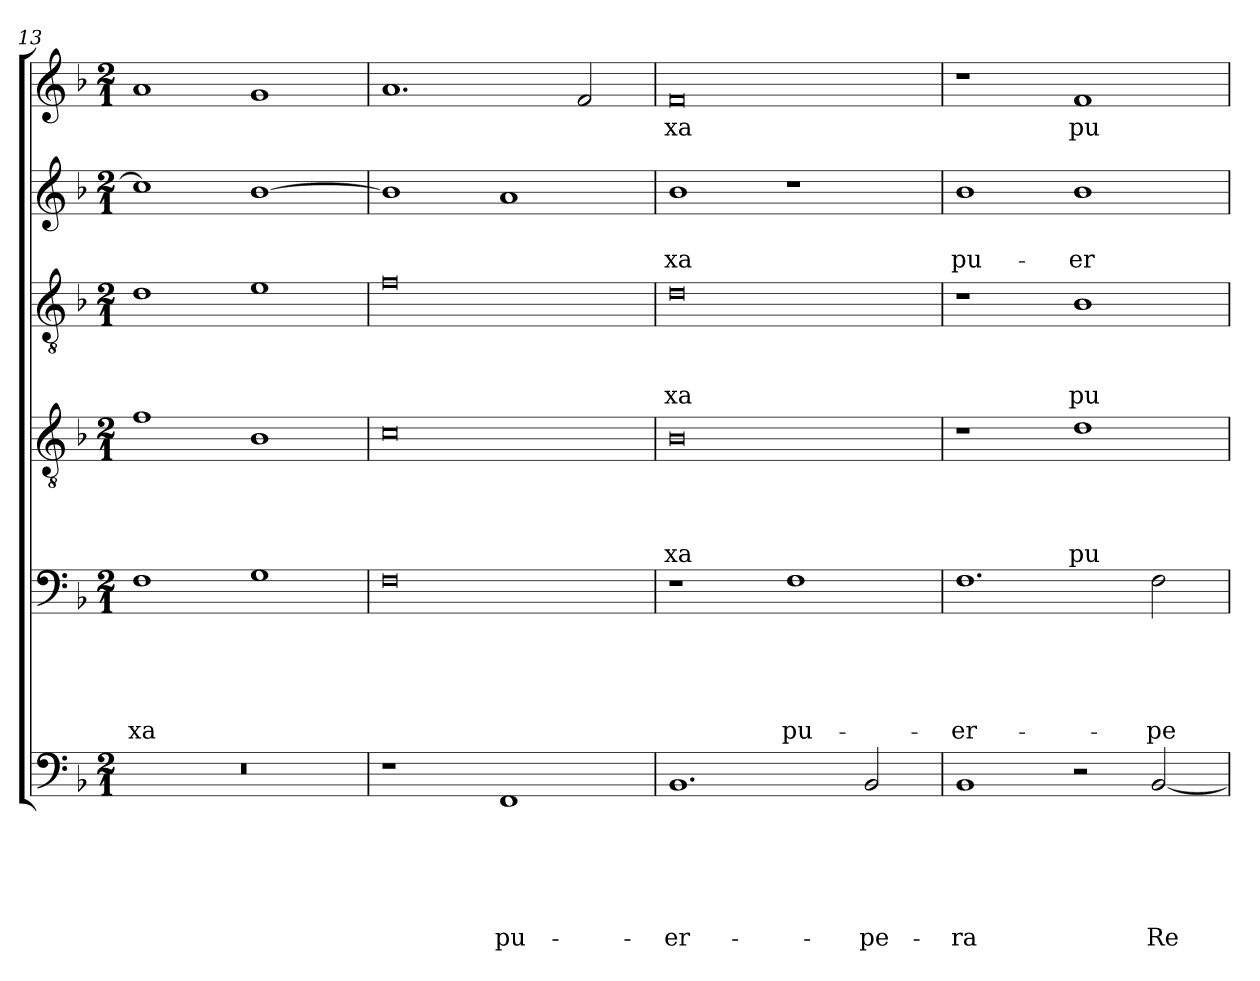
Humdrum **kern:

**kern	**text	**text	**text	**text	**text	**text	**kern	**text	**text	**text	**text	**text	**kern	**text	**text	**text	**text	**kern	**text	**text	**text	**kern	**text	**text	**kern	**text
*part6	*part6	*part6	*part6	*part6	*part6	*part6	*part5	*part5	*part5	*part5	*part5	*part5	*part4	*part4	*part4	*part4	*part4	*part3	*part3	*part3	*part3	*part2	*part2	*part2	*part1	*part1
*staff6	*staff6	*staff6	*staff6	*staff6	*staff6	*staff6	*staff5	*staff5	*staff5	*staff5	*staff5	*staff5	*staff4	*staff4	*staff4	*staff4	*staff4	*staff3	*staff3	*staff3	*staff3	*staff2	*staff2	*staff2	*staff1	*staff1
*clefF4	*	*	*	*	*	*	*clefF4	*	*	*	*	*	*clefGv2	*	*	*	*	*clefGv2	*	*	*	*clefG2	*	*	*clefG2	*
*k[b-]	*	*	*	*	*	*	*k[b-]	*	*	*	*	*	*k[b-]	*	*	*	*	*k[b-]	*	*	*	*k[b-]	*	*	*k[b-]	*
*F:	*	*	*	*	*	*	*F:	*	*	*	*	*	*F:	*	*	*	*	*F:	*	*	*	*F:	*	*	*F:	*
*M2/1	*	*	*	*	*	*	*M2/1	*	*	*	*	*	*M2/1	*	*	*	*	*M2/1	*	*	*	*M2/1	*	*	*M2/1	*
=13	=13	=13	=13	=13	=13	=13	=13	=13	=13	=13	=13	=13	=13	=13	=13	=13	=13	=13	=13	=13	=13	=13	=13	=13	=13	=13
!	!	!	!	!	!	!	!	!	!	!	!	!LO:LY:b	!	!	!	!	!	!	!	!	!	!	!	!	!	!
0r	.	.	.	.	.	.	1F	.	.	.	.	-xa	1f	.	.	.	.	1d	.	.	.	1cc]	.	.	1a	.
.	.	.	.	.	.	.	1G	.	.	.	.	.	1B-	.	.	.	.	1e	.	.	.	[1b-	.	.	1g	.
=14	=14	=14	=14	=14	=14	=14	=14	=14	=14	=14	=14	=14	=14	=14	=14	=14	=14	=14	=14	=14	=14	=14	=14	=14	=14	=14
1r	.	.	.	.	.	.	0F	.	.	.	.	.	0c	.	.	.	.	0f	.	.	.	1b-]	.	.	1.a	.
!	!	!	!	!	!	!LO:LY:b	!	!	!	!	!	!	!	!	!	!	!	!	!	!	!	!	!	!	!	!
1FF	.	.	.	.	.	pu-	.	.	.	.	.	.	.	.	.	.	.	.	.	.	.	1a	.	.	.	.
.	.	.	.	.	.	.	.	.	.	.	.	.	.	.	.	.	.	.	.	.	.	.	.	.	2f/	.
!!LO:LB:g=z
=15	=15	=15	=15	=15	=15	=15	=15	=15	=15	=15	=15	=15	=15	=15	=15	=15	=15	=15	=15	=15	=15	=15	=15	=15	=15	=15
!	!	!	!	!	!	!LO:LY:b	!	!	!	!	!	!	!	!	!	!	!LO:LY:b	!	!	!	!LO:LY:b	!	!	!LO:LY:b	!	!LO:LY:b
1.BB-	.	.	.	.	.	-er-	1r	.	.	.	.	.	0B-	.	.	.	-xa	0d	.	.	-xa	1b-	.	-xa	0f	-xa
!	!	!	!	!	!	!	!	!	!	!	!	!LO:LY:b	!	!	!	!	!	!	!	!	!	!	!	!	!	!
.	.	.	.	.	.	.	1F	.	.	.	.	pu-	.	.	.	.	.	.	.	.	.	1r	.	.	.	.
!	!	!	!	!	!	!LO:LY:b	!	!	!	!	!	!	!	!	!	!	!	!	!	!	!	!	!	!	!	!
2BB-/	.	.	.	.	.	-pe-	.	.	.	.	.	.	.	.	.	.	.	.	.	.	.	.	.	.	.	.
=16	=16	=16	=16	=16	=16	=16	=16	=16	=16	=16	=16	=16	=16	=16	=16	=16	=16	=16	=16	=16	=16	=16	=16	=16	=16	=16
!	!	!	!	!	!	!LO:LY:b	!	!	!	!	!	!LO:LY:b	!	!	!	!	!	!	!	!	!	!	!	!LO:LY:b	!	!
1BB-	.	.	.	.	.	-ra	1.F	.	.	.	.	-er-	1r	.	.	.	.	1r	.	.	.	1b-	.	pu-	1r	.
!	!	!	!	!	!	!	!	!	!	!	!	!	!	!	!	!	!LO:LY:b	!	!	!	!LO:LY:b	!	!	!LO:LY:b	!	!LO:LY:b
2r	.	.	.	.	.	.	.	.	.	.	.	.	1d	.	.	.	pu-	1B-	.	.	pu-	1b-	.	-er-	1f	pu-
!	!	!	!	!	!	!LO:LY:b	!	!	!	!	!	!LO:LY:b	!	!	!	!	!	!	!	!	!	!	!	!	!	!
[2BB-/	.	.	.	.	.	Re-	2F\	.	.	.	.	-pe-	.	.	.	.	.	.	.	.	.	.	.	.	.	.
=	=	=	=	=	=	=	=	=	=	=	=	=	=	=	=	=	=	=	=	=	=	=	=	=	=	=
*-	*-	*-	*-	*-	*-	*-	*-	*-	*-	*-	*-	*-	*-	*-	*-	*-	*-	*-	*-	*-	*-	*-	*-	*-	*-	*-
